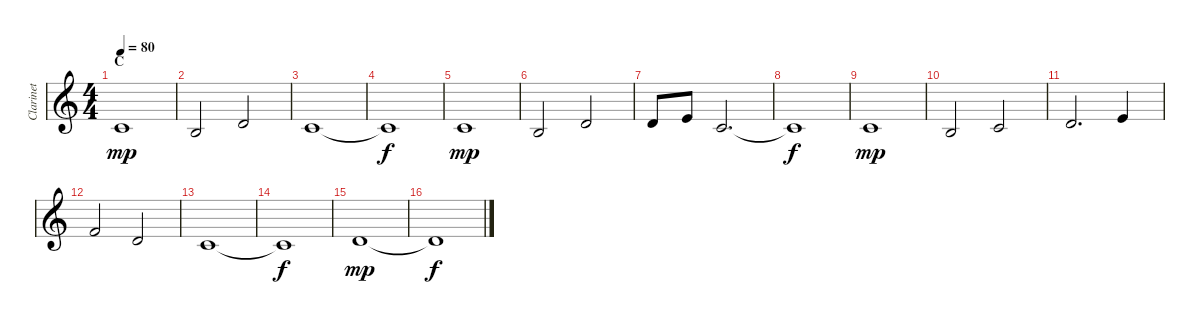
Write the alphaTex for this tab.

\track ("Clarinet" "Clarinet") {instrument clarinet}
\staff {score}
\tuning (E4 B3 G3 D3 A2 E2) {hide}
\ts (4 4)
\section ("" "C")
\tempo 80
\clef g2
\ks c
1.2.1{dy mp} |
0.2.2 3.2.2 |
1.2.1 |
1.2{t}.1{dy f} |
1.2.1{dy mp} |
0.2.2 3.2.2 |
3.2.8 0.1.8 1.2.2{d} |
1.2{t}.1{dy f} |
1.2.1{dy mp} |
0.2.2 1.2.2 |
3.2.2{d} 0.1.4 |
1.1.2 3.2.2 |
1.2.1 |
1.2{t}.1{dy f} |
3.2.1{dy mp} |
3.2{t}.1{dy f}
